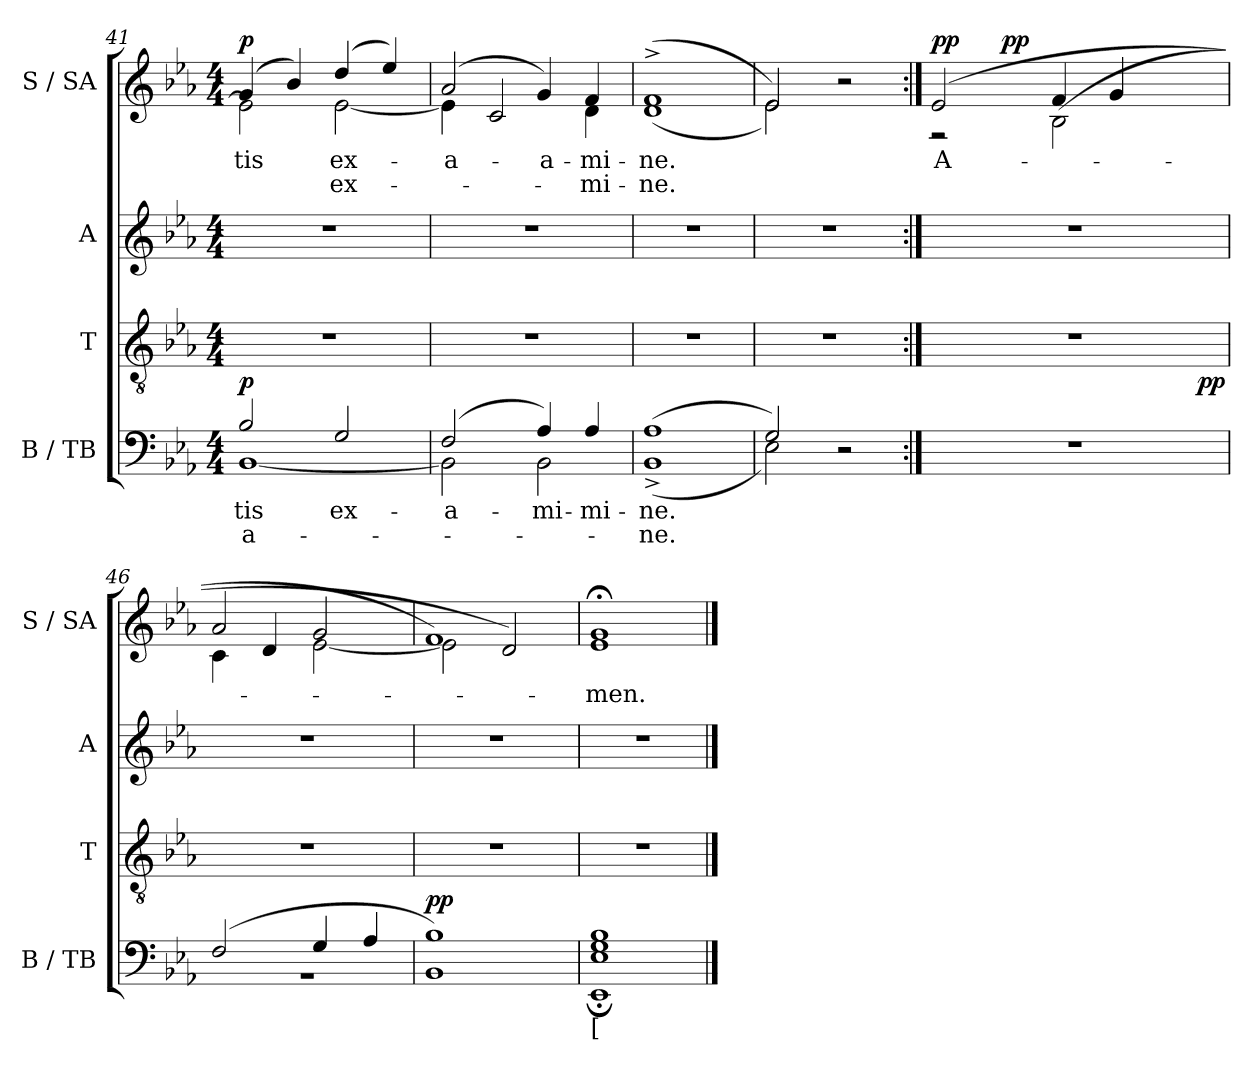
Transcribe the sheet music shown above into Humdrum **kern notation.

**kern	**text	**text	**dynam	**kern	**kern	**kern	**text	**text	**dynam
*part4	*part4	*part4	*part4	*part3	*part2	*part1	*part1	*part1	*part1
*staff4	*staff4	*staff4	*staff4	*staff3	*staff2	*staff1	*staff1	*staff1	*staff1
*I"B / TB	*	*	*	*I"T	*I"A	*I"S / SA	*	*	*
*I'B / TB	*	*	*	*I'T	*I'A	*I'S / SA	*	*	*
!!LO:LB:g=z
*clefF4	*	*	*	*clefGv2	*clefG2	*clefG2	*	*	*
*k[b-e-a-]	*	*	*	*k[b-e-a-]	*k[b-e-a-]	*k[b-e-a-]	*	*	*
*E-:	*	*	*	*E-:	*E-:	*E-:	*	*	*
*M4/4	*	*	*	*M4/4	*M4/4	*M4/4	*	*	*
=41	=41	=41	=41	=41	=41	=41	=41	=41	=41
!	!LO:LY:a:color=#000000	!LO:LY:b:color=#000000	!	!	!	!	!	!	!
*^	*	*	*	*	*	*	*	*	*
!	!	!	!	!	!	!	!	!LO:LY:a:color=#000000	!	!
*	*	*	*	*	*	*	*^	*	*	*
2B-i/	[1BB-i	-tis	a-	p	1r	1r	(4gi/	2e-i\]	tis	.	p
.	.	.	.	.	.	.	4b-i/)	.	.	.	.
!	!	!LO:LY:a:color=#000000	!	!	!	!	!	!	!	!	!
!	!	!	!	!	!	!	!	!	!LO:LY:a:color=#000000	!LO:LY:b:color=#000000	!
2Gi/	.	-ex-	.	.	.	.	(4ddi/	[2e-i\	ex-	-ex-	.
.	.	.	.	.	.	.	4ee-i/)	.	.	.	.
=42	=42	=42	=42	=42	=42	=42	=42	=42	=42	=42	=42
!	!	!LO:LY:a:color=#000000	!	!	!	!	!	!	!	!	!
!	!	!	!	!	!	!	!	!	!LO:LY:a:color=#000000	!	!
(2Fi/	2BB-i\]	-a-	.	.	1r	1r	(2a-i/	4e-i\]	-a-	.	.
.	.	.	.	.	.	.	.	2ci/	.	.	.
!	!	!LO:LY:b:color=#000000	!	!	!	!	!	!	!	!	!
!	!	!	!	!	!	!	!	!	!LO:LY:b:color=#000000	!	!
4A-i/)	2BB-i\	-mi-	.	.	.	.	4gi/)	.	-a-	.	.
!	!	!LO:LY:a:color=#000000	!	!	!	!	!	!	!	!	!
!	!	!	!	!	!	!	!	!	!LO:LY:a:color=#000000	!LO:LY:b:color=#000000	!
4A-i/	.	-mi-	.	.	.	.	4fi/	4di\	-mi-	-mi-	.
=43	=43	=43	=43	=43	=43	=43	=43	=43	=43	=43	=43
!	!	!LO:LY:a:color=#000000	!LO:LY:b:color=#000000	!	!	!	!	!	!	!	!
!	!	!	!	!	!	!	!	!	!LO:LY:a:color=#000000	!LO:LY:b:color=#000000	!
(1A-i	(1BB-^i	ne.	-ne.	.	1r	1r	(1f^i	(1di	-ne.	ne.	.
=44	=44	=44	=44	=44	=44	=44	=44	=44	=44	=44	=44
2Gi/)	2E-i\)	.	.	.	1r	1r	2e-i/)	2e-i\)	.	.	.
2r	2ryy	.	.	.	.	.	2r	2ryy	.	.	.
*	*	*	*	*	*	*	*v	*v	*	*	*
=45:|!	=45:|!	=45:|!	=45:|!	=45:|!	=45:|!	=45:|!	=45:|!	=45:|!	=45:|!	=45:|!
*	*	*	*	*	*	*	*^	*	*	*
!	!	!	!	!	!	!	!	!	!LO:LY:b:color=#000000	!	!
*	*	*	*	*	*	*	*	*^	*	*	*
1r	2ryy	.	.	.	1r	1r	(2e-i/	2r	8ryy	A-	.	pp
.	.	.	.	.	.	.	.	.	16ryy	.	.	.
.	.	.	.	.	.	.	.	.	32ryy	.	.	.
.	.	.	.	.	.	.	.	.	256ryy	.	.	.
.	.	.	.	.	.	.	.	.	1024ryy	.	.	.
.	.	.	.	.	.	.	.	.	2ryy	.	.	pp
.	4ryy	.	.	.	.	.	4fi/	(2B-i\	.	.	.	.
.	.	.	.	.	.	.	.	.	4ryy	.	.	.
.	8ryy	.	.	.	.	.	4gi/	.	.	.	.	.
.	16ryy	.	.	.	.	.	.	.	.	.	.	.
.	32ryy	.	.	.	.	.	.	.	.	.	.	.
.	64ryy	.	.	.	.	.	.	.	.	.	.	.
.	.	.	.	.	.	.	.	.	64ryy	.	.	.
.	128...ryy	.	.	.	.	.	.	.	.	.	.	.
.	.	.	.	.	.	.	.	.	128ryy	.	.	.
.	.	.	.	.	.	.	.	.	512.ryy	.	.	.
.	1024ryy	.	.	pp	.	.	.	.	.	.	.	.
*	*	*	*	*	*	*	*	*v	*v	*	*	*
=46	=46	=46	=46	=46	=46	=46	=46	=46	=46	=46	=46
(2Fi/	1r	.	.	.	1r	1r	2a-i/	4ci\	.	.	.
.	.	.	.	.	.	.	.	4di/	.	.	.
4Gi/	.	.	.	.	.	.	2gi/	[2e-i\	.	.	.
4A-i/	.	.	.	.	.	.	.	.	.	.	.
=47	=47	=47	=47	=47	=47	=47	=47	=47	=47	=47	=47
1B-i)	1BB-i	.	.	pp	1r	1r	1fi)	2e-i\]	.	.	.
.	.	.	.	.	.	.	.	2di/)	.	.	.
=48	=48	=48	=48	=48	=48	=48	=48	=48	=48	=48	=48
!LO:TX:b:t=[	!	!	!	!	!	!	!	!	!	!	!
!	!	!	!	!	!	!	!	!	!LO:LY:b:color=#000000	!	!
1Gi 1B-i	1EE-i; 1E-i;	.	.	.	1r	1r	1g;i	1e-i	-men.	.	.
*v	*v	*	*	*	*	*	*v	*v	*	*	*
==	==	==	==	==	==	==	==	==	==
*-	*-	*-	*-	*-	*-	*-	*-	*-	*-
